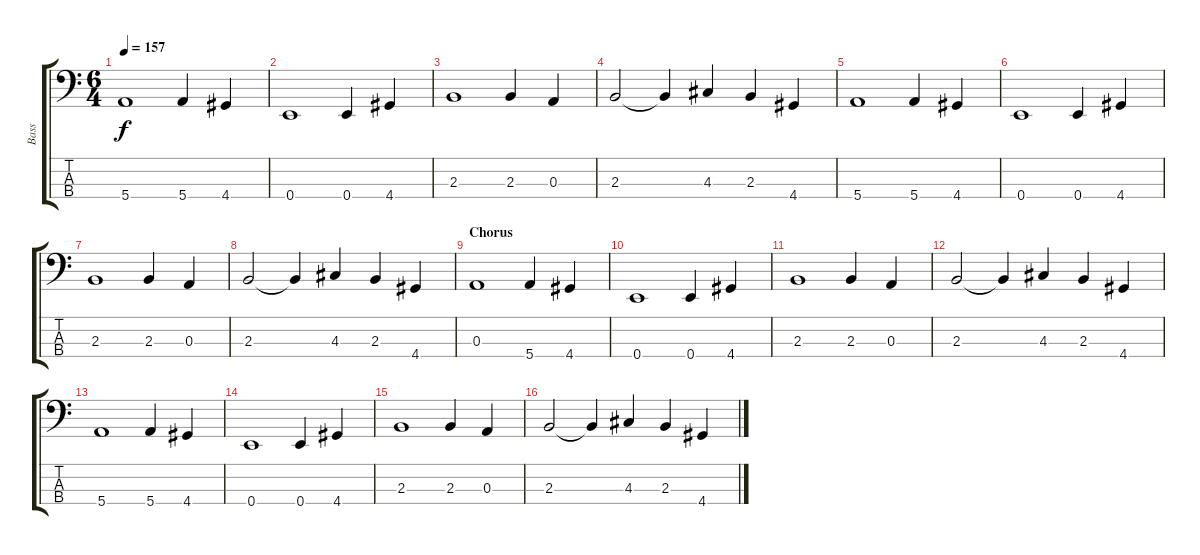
\track ("Bass" "Bass") {instrument electricbassfinger}
\staff {score tabs}
\tuning (G2 D2 A1 E1) {hide}
\ts (6 4)
\tempo 157
\clef f4
\ks c
5.4.1{dy f} 5.4.4 4.4.4 |
0.4.1 0.4.4 4.4.4 |
2.3.1 2.3.4 0.3.4 |
2.3.2 2.3{t}.4 4.3.4 2.3.4 4.4.4 |
5.4.1 5.4.4 4.4.4 |
0.4.1 0.4.4 4.4.4 |
2.3.1 2.3.4 0.3.4 |
2.3.2 2.3{t}.4 4.3.4 2.3.4 4.4.4 |
\section ("" "Chorus")
0.3.1 5.4.4 4.4.4 |
0.4.1 0.4.4 4.4.4 |
2.3.1 2.3.4 0.3.4 |
2.3.2 2.3{t}.4 4.3.4 2.3.4 4.4.4 |
5.4.1 5.4.4 4.4.4 |
0.4.1 0.4.4 4.4.4 |
2.3.1 2.3.4 0.3.4 |
2.3.2 2.3{t}.4 4.3.4 2.3.4 4.4.4
